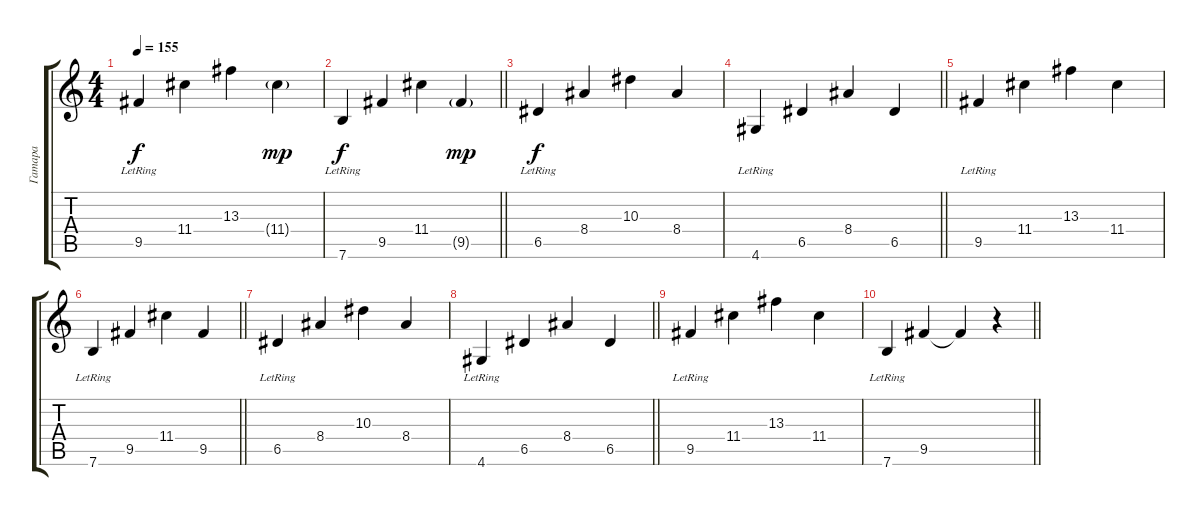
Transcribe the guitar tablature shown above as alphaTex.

\track ("Гатара" "Гатара") {instrument electricguitarclean}
\staff {score tabs}
\tuning (E4 B3 F3 D3 A2 E2) {hide}
\ts (4 4)
\tempo 155
\clef g2
\ks c
9.5{lr}.4{dy f} 11.4.4 13.3.4 11.4{g}.4{dy mp} |
\barLineRight lightlight
7.6{lr}.4{dy f} 9.5.4 11.4.4 9.5{g}.4{dy mp} |
6.5{lr}.4{dy f} 8.4.4 10.3.4 8.4.4 |
\barLineRight lightlight
4.6{lr}.4 6.5.4 8.4.4 6.5.4 |
9.5{lr}.4 11.4.4 13.3.4 11.4.4 |
\barLineRight lightlight
7.6{lr}.4 9.5.4 11.4.4 9.5.4 |
6.5{lr}.4 8.4.4 10.3.4 8.4.4 |
\barLineRight lightlight
4.6{lr}.4 6.5.4 8.4.4 6.5.4 |
9.5{lr}.4 11.4.4 13.3.4 11.4.4 |
\barLineRight lightlight
7.6{lr}.4 9.5.4 9.5{t}.4 r.4
